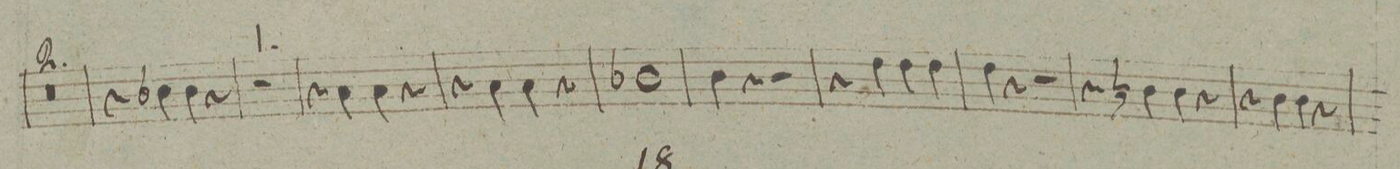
**kern	**dynam
*I"Clarinetto 2do. in C.	*
*clefG2	*
*k[]	*
*met(c|)	*
*M2/2	*
0r	.
=76	=76
=77	=77
4r	.
4b-X\	.
4b-\	.
4r	.
=78	=78
1r	.
=79	=79
4r	.
4a\	.
4a\	.
4r	.
=80	=80
4r	.
4a\	.
4a\	.
4r	.
=81	=81
1b-X\	.
=82	=82
4b\	.
4r	.
2r	.
=83	=83
4r	.
4dd\	.
4dd\	.
4dd\	.
=84	=84
4dd\	.
4r	.
2r	.
=85	=85
4r	.
4bn\	.
4b\	.
4r	.
=86	=86
4r	.
4b\	.
4b\	.
4r	.
=87	=87
*-	*-
